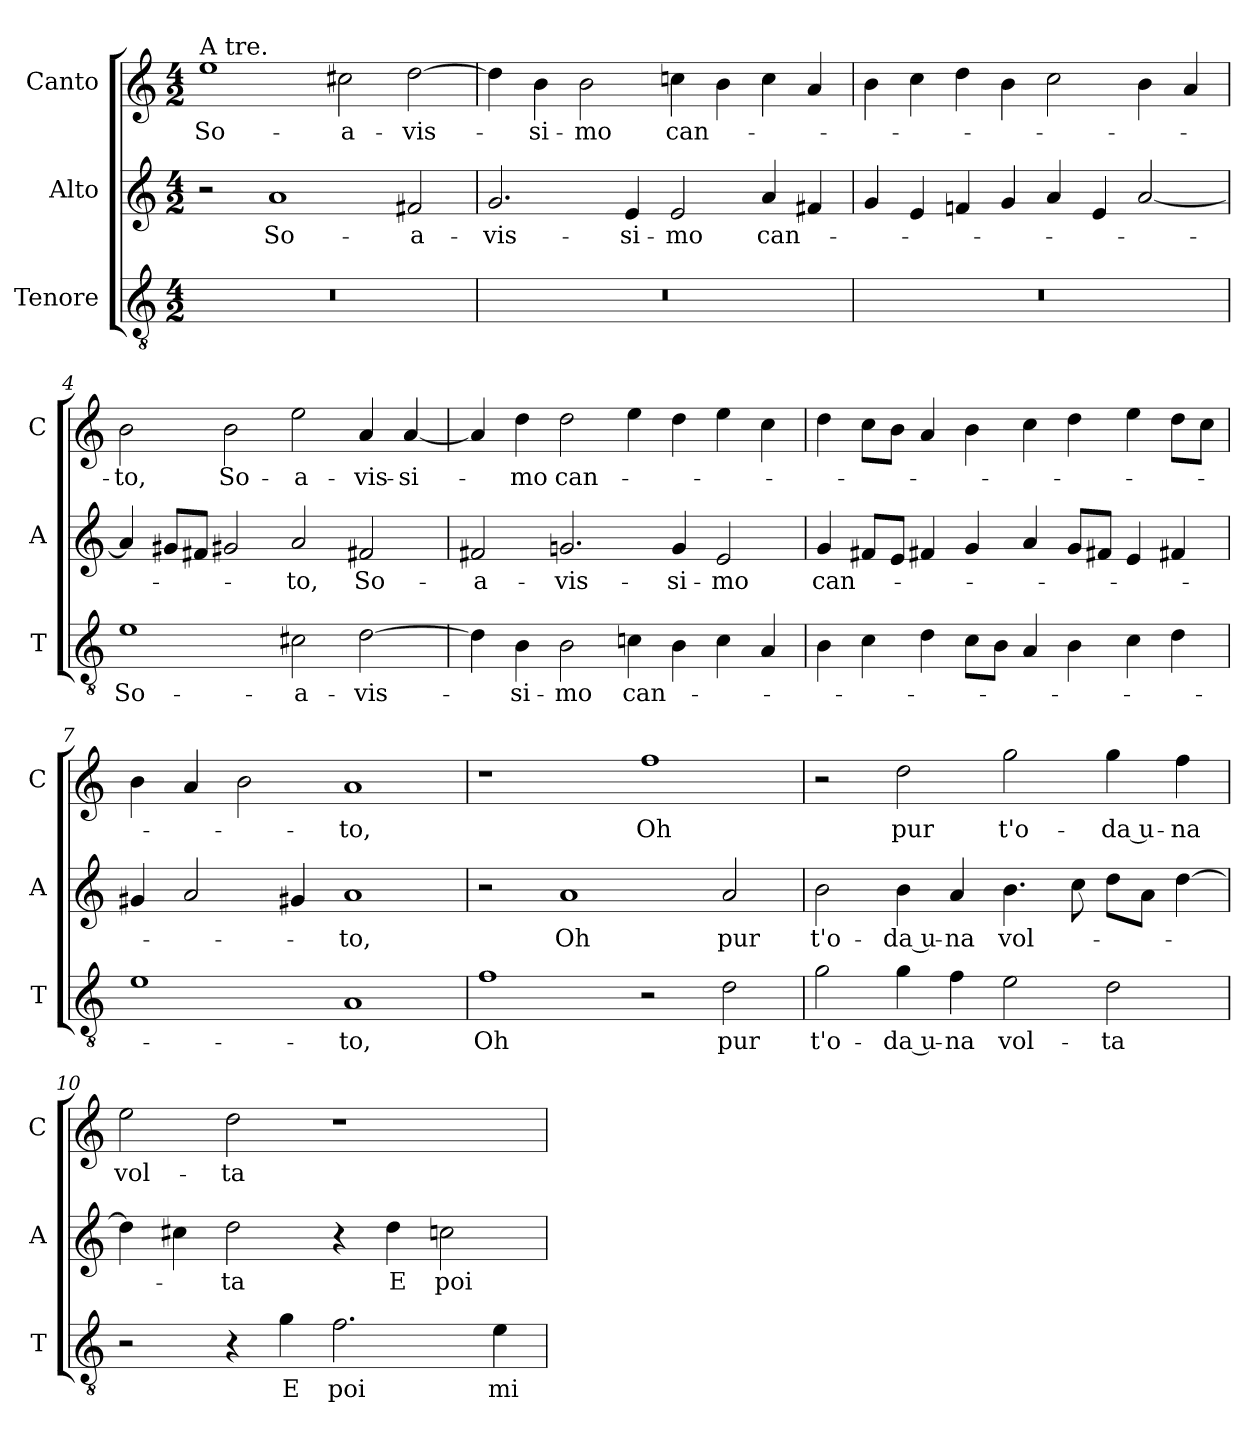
**kern	**text	**kern	**text	**kern	**text
*part3	*part3	*part2	*part2	*part1	*part1
*staff3	*staff3	*staff2	*staff2	*staff1	*staff1
*I"Tenore	*	*I"Alto	*	*I"Canto	*
*I'T	*	*I'A	*	*I'C	*
*clefGv2	*	*clefG2	*	*clefG2	*
*k[]	*	*k[]	*	*k[]	*
*C:	*	*C:	*	*C:	*
*M4/2	*	*M4/2	*	*M4/2	*
=1	=1	=1	=1	=1	=1
!	!	!	!	!LO:TX:a:t=A tre.	!
0r	.	2r	.	1ee	So-
.	.	1a	So-	.	.
.	.	.	.	2cc#X	-a-
.	.	2f#X	-a-	[2dd	-vis-
=2	=2	=2	=2	=2	=2
0r	.	2.g	-vis-	4dd]	.
.	.	.	.	4b	-si-
.	.	.	.	2b	-mo
.	.	4e	-si-	.	.
.	.	2e	-mo	4ccn	can-
.	.	.	.	4b	.
.	.	4a	can-	4cc	.
.	.	4f#X	.	4a	.
=3	=3	=3	=3	=3	=3
0r	.	4g	.	4b	.
.	.	4e	.	4cc	.
.	.	4fn	.	4dd	.
.	.	4g	.	4b	.
.	.	4a	.	2cc	.
.	.	4e	.	.	.
.	.	[2a	.	4b	.
.	.	.	.	4a	.
=4	=4	=4	=4	=4	=4
1e	So-	4a]	.	2b	-to,
.	.	8g#XL	.	.	.
.	.	8f#XJ	.	.	.
.	.	2g#X	.	2b	So-
2c#X	-a-	2a	-to,	2ee	-a-
[2d	-vis-	2f#X	So-	4a	-vis-
.	.	.	.	[4a	-si-
=5	=5	=5	=5	=5	=5
4d]	.	2f#X	-a-	4a]	.
4B	-si-	.	.	4dd	-mo
2B	-mo	2.gn	-vis-	2dd	can-
4cn	can-	.	.	4ee	.
4B	.	4g	-si-	4dd	.
4c	.	2e	-mo	4ee	.
4A	.	.	.	4cc	.
=6	=6	=6	=6	=6	=6
4B	.	4g	can-	4dd	.
4c	.	8f#XL	.	8ccL	.
.	.	8eJ	.	8bJ	.
4d	.	4f#X	.	4a	.
8cL	.	4g	.	4b	.
8BJ	.	.	.	.	.
4A	.	4a	.	4cc	.
4B	.	8gL	.	4dd	.
.	.	8f#XJ	.	.	.
4c	.	4e	.	4ee	.
4d	.	4f#X	.	8ddL	.
.	.	.	.	8ccJ	.
=7	=7	=7	=7	=7	=7
1e	.	4g#X	.	4b	.
.	.	2a	.	4a	.
.	.	.	.	2b	.
.	.	4g#X	.	.	.
1A	-to,	1a	-to,	1a	-to,
=8	=8	=8	=8	=8	=8
1f	Oh	2r	.	1r	.
.	.	1a	Oh	.	.
2r	.	.	.	1ff	Oh
2d	pur	2a	pur	.	.
=9	=9	=9	=9	=9	=9
2g	t'o-	2b	t'o-	2r	.
4g	-da u-	4b	-da u-	2dd	pur
4f	-na	4a	-na	.	.
2e	vol-	4.b	vol-	2gg	t'o-
.	.	8cc	.	.	.
2d	-ta	8ddL	.	4gg	-da u-
.	.	8aJ	.	.	.
.	.	[4dd	.	4ff	-na
=10	=10	=10	=10	=10	=10
2r	.	4dd]	.	2ee	vol-
.	.	4cc#X	.	.	.
4r	.	2dd	-ta	2dd	-ta
4g	E	.	.	.	.
2.f	poi	4r	.	1r	.
.	.	4dd	E	.	.
.	.	2ccn	poi	.	.
4e	mi	.	.	.	.
=	=	=	=	=	=
*-	*-	*-	*-	*-	*-
